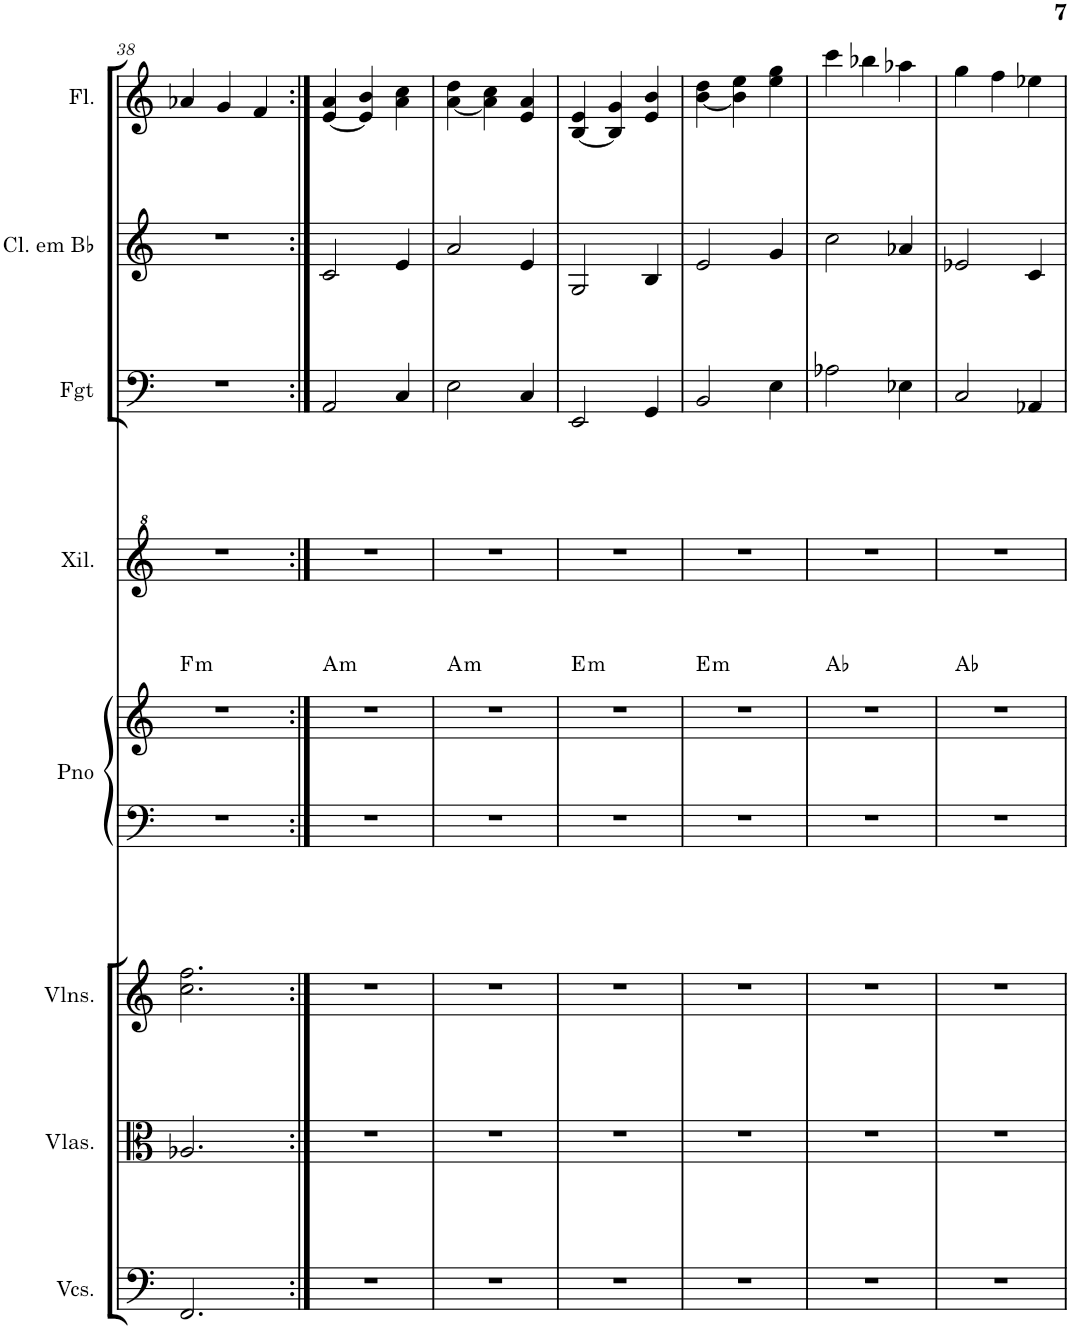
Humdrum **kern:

**kern	**kern	**kern	**kern	**kern	**harte	**kern	**kern	**kern	**kern
*part8	*part7	*part6	*part5	*part5	*part5	*part4	*part3	*part2	*part1
*staff9	*staff8	*staff7	*staff6	*staff5	*	*staff4	*staff3	*staff2	*staff1
*I"Violoncelos	*I"Violas	*I"Violinos	*I"Piano	*	*	*I"Xilofone	*I"Fagote	*I"Clarinete em Bb	*I"Flauta
*I'Vcs.	*I'Vlas.	*I'Vlns.	*I'Pno	*	*	*I'Xil.	*I'Fgt	*I'Cl. em Bb	*I'Fl.
!!LO:PB:g=z
*clefF4	*clefC3	*clefG2	*clefF4	*clefG2	*	*clefG^2	*clefF4	*clefG2	*clefG2
*	*	*	*	*	*	*	*	*Trd1c2	*
*k[]	*k[]	*k[]	*k[]	*k[]	*	*k[]	*k[]	*k[]	*k[]
*M3/4	*M3/4	*M3/4	*M3/4	*M3/4	*	*M3/4	*M3/4	*M3/4	*M3/4
=38	=38	=38	=38	=38	=38	=38	=38	=38	=38
!	!	!	!	!	!LO:H:kt=m	!	!	!	!
2.FF/	2.A-X/	2.cc\ 2.ff\	2.r	2.r	F:min	2.r	2.r	2.r	4a-X/
.	.	.	.	.	.	.	.	.	4g/
.	.	.	.	.	.	.	.	.	4f/
=39:|!	=39:|!	=39:|!	=39:|!	=39:|!	=39:|!	=39:|!	=39:|!	=39:|!	=39:|!
!	!	!	!	!	!LO:H:kt=m	!	!	!	!
2.r	2.r	2.r	2.r	2.r	A:min	2.r	2AA/	2c/	[4e/ 4a/
.	.	.	.	.	.	.	.	.	4e/] 4b/
.	.	.	.	.	.	.	4C/	4e/	4a\ 4cc\
=40	=40	=40	=40	=40	=40	=40	=40	=40	=40
!	!	!	!	!	!LO:H:kt=m	!	!	!	!
2.r	2.r	2.r	2.r	2.r	A:min	2.r	2E\	2a/	[4a\ 4dd\
.	.	.	.	.	.	.	.	.	4a\] 4cc\
.	.	.	.	.	.	.	4C/	4e/	4e/ 4a/
=41	=41	=41	=41	=41	=41	=41	=41	=41	=41
!	!	!	!	!	!LO:H:kt=m	!	!	!	!
2.r	2.r	2.r	2.r	2.r	E:min	2.r	2EE/	2G/	[4B/ 4e/
.	.	.	.	.	.	.	.	.	4B/] 4g/
.	.	.	.	.	.	.	4GG/	4B/	4e/ 4b/
=42	=42	=42	=42	=42	=42	=42	=42	=42	=42
!	!	!	!	!	!LO:H:kt=m	!	!	!	!
2.r	2.r	2.r	2.r	2.r	E:min	2.r	2BB/	2e/	[4b\ 4dd\
.	.	.	.	.	.	.	.	.	4b\] 4ee\
.	.	.	.	.	.	.	4E\	4g/	4ee\ 4gg\
=43	=43	=43	=43	=43	=43	=43	=43	=43	=43
2.r	2.r	2.r	2.r	2.r	Ab:maj	2.r	2A-X\	2cc\	4ccc\
.	.	.	.	.	.	.	.	.	4bb-X\
.	.	.	.	.	.	.	4E-X\	4a-X/	4aa-X\
=44	=44	=44	=44	=44	=44	=44	=44	=44	=44
2.r	2.r	2.r	2.r	2.r	Ab:maj	2.r	2C/	2e-X/	4gg\
.	.	.	.	.	.	.	.	.	4ff\
.	.	.	.	.	.	.	4AA-X/	4c/	4ee-X\
=	=	=	=	=	=	=	=	=	=
*-	*-	*-	*-	*-	*-	*-	*-	*-	*-
